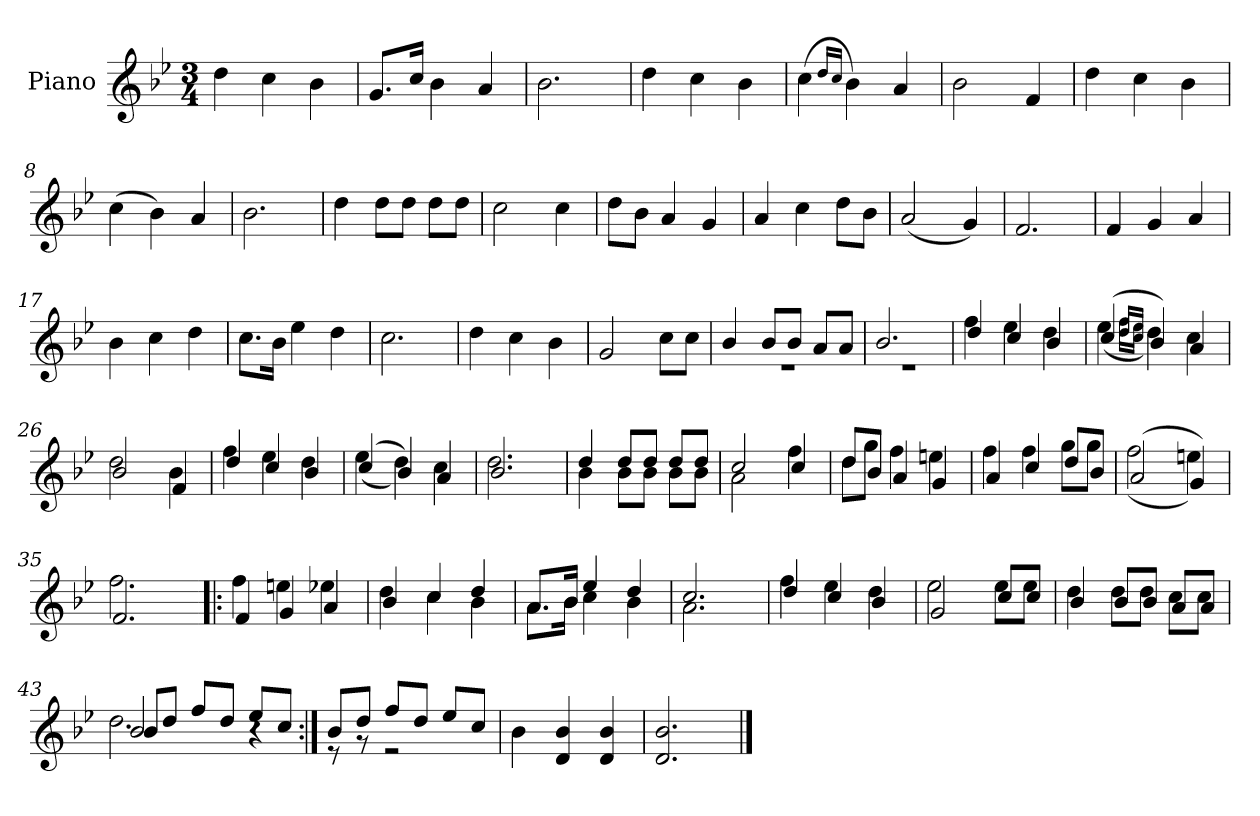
**kern
*part1
*staff1
*I"Piano
*I'Pno.
*clefG2
*k[b-e-]
*M3/4
=1
4dd\
4cc\
4b-\
=2
8.g/L
16cc/Jk
4b-\
4a/
=3
2.b-\
=4
4dd\
4cc\
4b-\
=5
(>4cc\
16qqdd/LL
16qqcc/JJ
4b-\)
4a/
=6
2b-\
4f/
=7
4dd\
4cc\
4b-\
=8
(>4cc\
4b-\)
4a/
=9
2.b-\
=10
4dd\
8dd\L
8dd\J
8dd\L
8dd\J
=11
2cc\
4cc\
!!LO:LB:g=z
=12
8dd\L
8b-\J
4a/
4g/
!!LO:LB:g=z
=13
4a/
4cc\
8dd\L
8b-\J
=14
(<2a/
4g/)
=15
2.f/
=16
4f/
4g/
4a/
=17
4b-\
4cc\
4dd\
=18
8.cc\L
16b-\Jk
4ee-\
4dd\
=19
2.cc\
=20
4dd\
4cc\
4b-\
=21
2g/
8cc\L
8cc\J
=22
*^
4b-/	2.r
8b-/L	.
8b-/J	.
8a/L	.
8a/J	.
=23	=23
2.b-/	2.r
=24	=24
4dd/	4ff\
4cc/	4ee-\
4b-/	4dd\
!!LO:LB:g=z	!!
=25	=25
(>4cc/	(<4ee-\
16qqdd/LL	16qqff\LL
16qqcc/JJ	16qqee-\JJ
4b-/)	4dd\)
4a/	4cc\
=26	=26
2b-/	2dd\
4f/	4b-\
=27	=27
4dd/	4ff\
4cc/	4ee-\
4b-/	4dd\
=28	=28
(>4cc/	(<4ee-\
4b-/)	4dd\)
4a/	4cc\
=29	=29
2.b-/	2.dd\
=30	=30
4dd/	4b-\
8dd/L	8b-\L
8dd/J	8b-\J
8dd/L	8b-\L
8dd/J	8b-\J
=31	=31
2cc/	2a\
4cc/	4ff\
=32	=32
8dd/L	8dd\L
8b-/J	8gg\J
4a/	4ff\
4g/	4een\
=33	=33
4a/	4ff\
4cc/	4ff\
8dd/L	8gg\L
8b-/J	8gg\J
!!LO:LB:g=z	!!
=34	=34
(>2a/	(<2ff\
4g/)	4een\)
!!LO:LB:g=z	!!
=35	=35
2.f/	2.ff\
=36!|:	=36!|:
4f/	4ff\
4g/	4een\
4a/	4ee-X\
=37	=37
4b-/	4dd\
4cc/	4cc\
4dd/	4b-\
=38	=38
8.a/L	8.a\L
16b-/Jk	16b-\Jk
4ee-/	4cc\
4dd/	4b-\
=39	=39
2.cc/	2.a\
=40	=40
4dd/	4ff\
4cc/	4ee-\
4b-/	4dd\
=41	=41
2g/	2ee-\
8cc/L	8ee-\L
8cc/J	8ee-\J
=42	=42
4b-/	4dd\
8b-/L	8dd\L
8b-/J	8dd\J
8a/L	8cc\L
8a/J	8cc\J
!!LO:LB:g=z	!!
=43	=43
*	*^
2b-/	2.dd\	8b-/L
.	.	8dd/J
.	.	8ff/L
.	.	8dd/J
4r	.	8ee-/L
.	.	8cc/J
*	*v	*v
!!LO:LB:g=z
=44:|!	=44:|!
8b-/L	8r
8dd/J	8r
8ff/L	2r
8dd/J	.
8ee-/L	.
8cc/J	.
*v	*v
=45
4b-\
4d/ 4b-/
4d/ 4b-/
=46
2.d/ 2.b-/
==
*-
